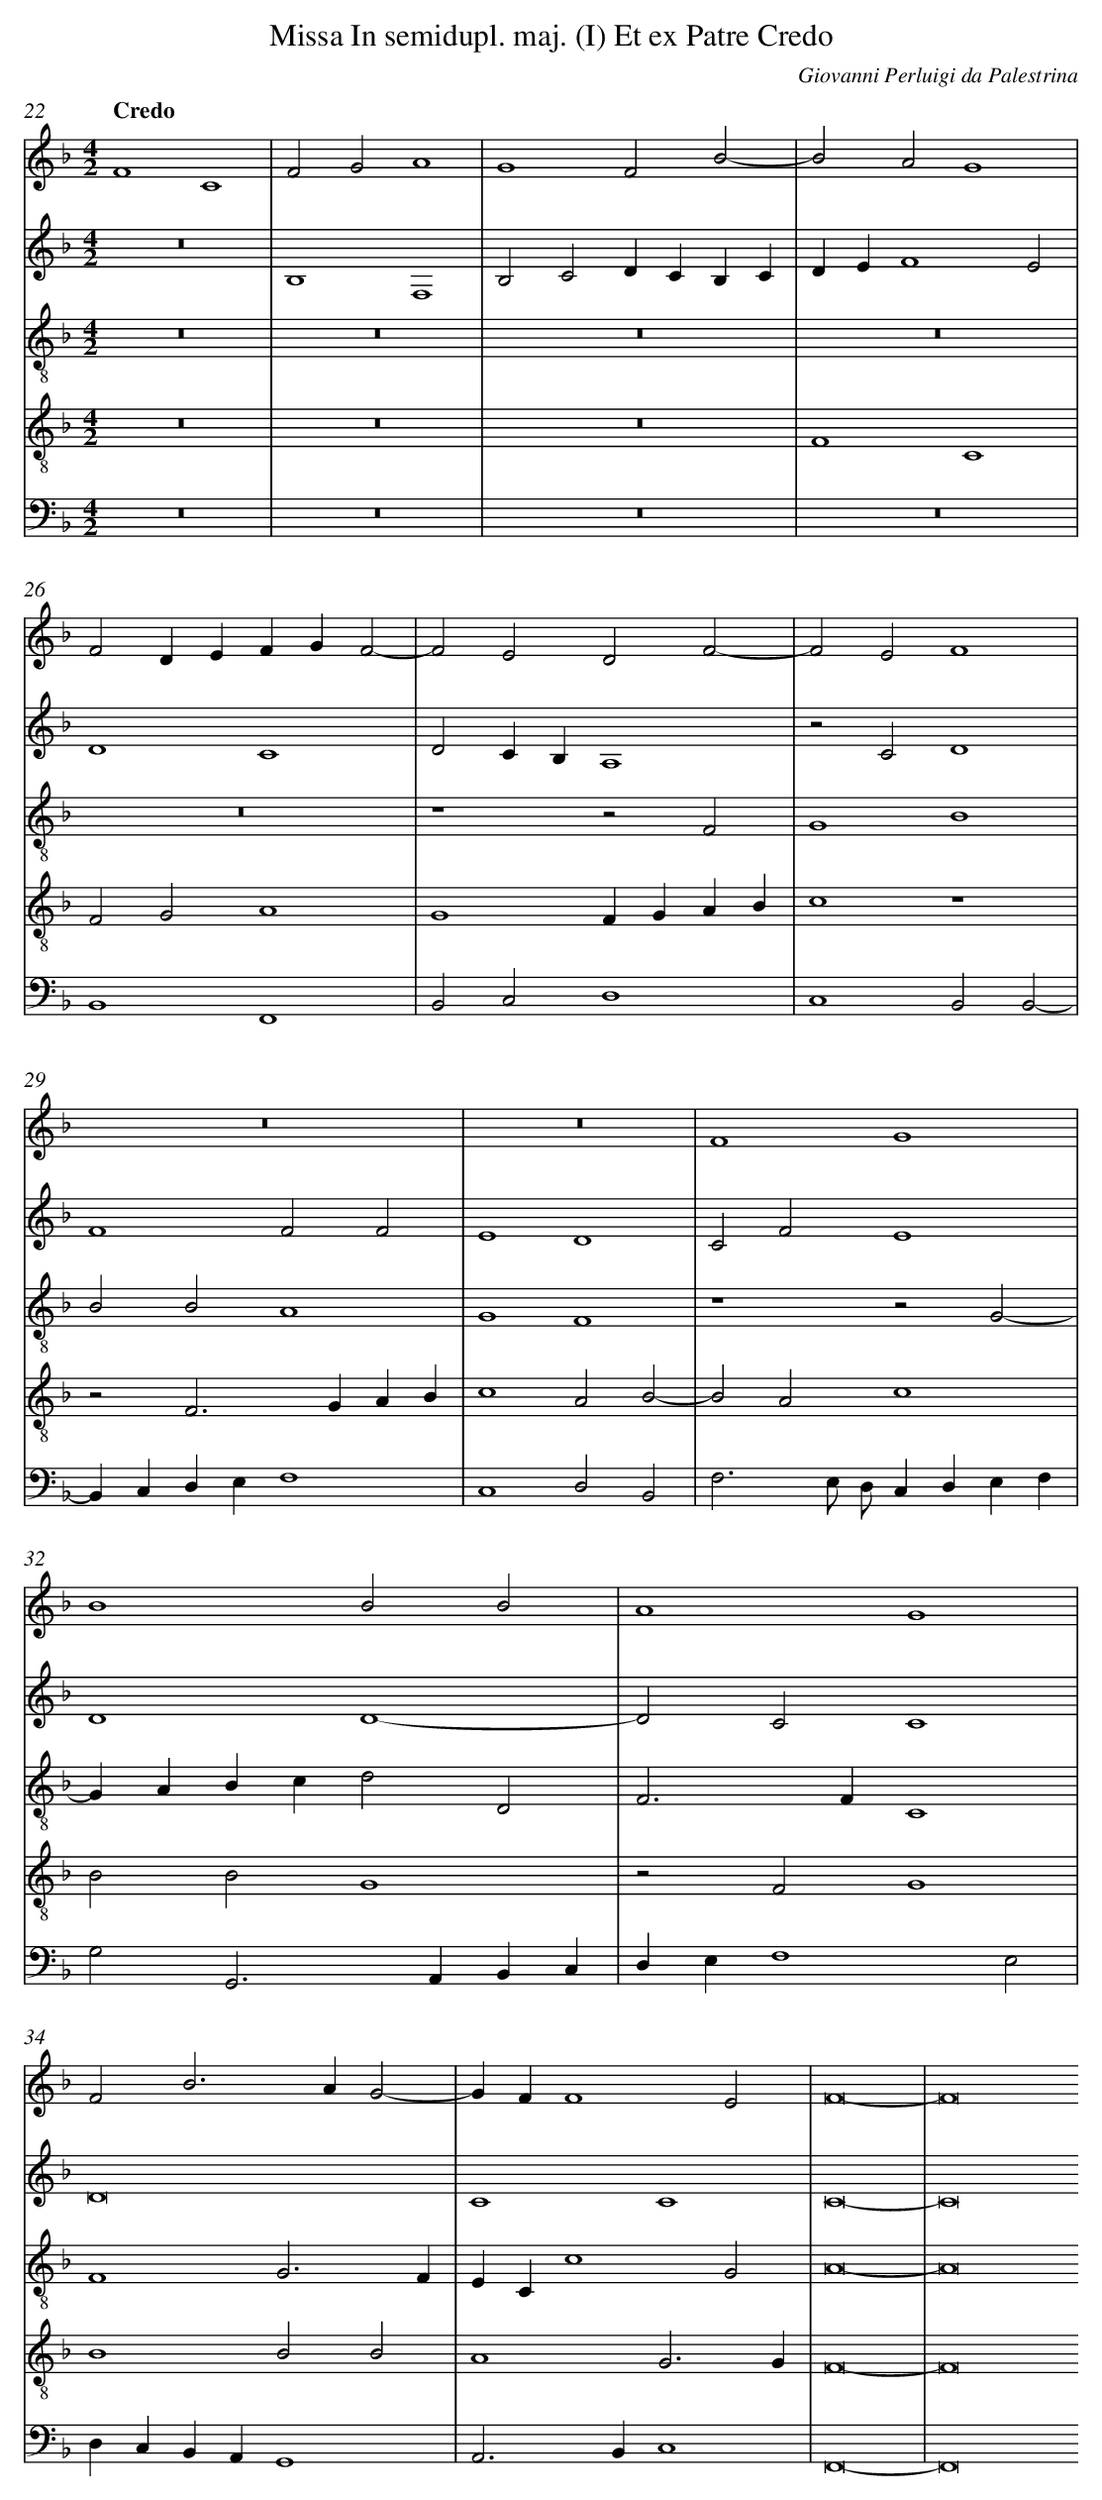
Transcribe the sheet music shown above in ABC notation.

X:1
T: Missa In semidupl. maj. (I) Et ex Patre Credo
C: Giovanni Perluigi da Palestrina
L: 1/4
M: 4/2
Q: "Credo"
V: 1 clef=treble
V: 2 clef=treble
V: 3 clef=treble-8
V: 4 clef=treble-8
V: 5 clef=bass
K: F
[V:1] F4C4 |
[V:2] z8 |
[V:3] z8 |
[V:4] z8 |
[V:5] z8 |
[V:1] F2G2A4 |
[V:2] B,4F,4 |
[V:3] z8 |
[V:4] z8 |
[V:5] z8 |
[V:1] G4F2B2- |
[V:2] B,2C2DCB,C |
[V:3] z8 |
[V:4] z8 |
[V:5] z8 |
[V:1] B2A2G4 |
[V:2] DEF4E2 |
[V:3] z8 |
[V:4] F4C4 |
[V:5] z8 |
[V:1] F2DEFGF2- |
[V:2] D4C4 |
[V:3] z8 |
[V:4] F2G2A4 |
[V:5] B,,4F,,4 |
[V:1] F2E2D2F2- |
[V:2] D2CB,A,4 |
[V:3] z4z2F2 |
[V:4] G4FGAB |
[V:5] B,,2C,2D,4 |
[V:1] F2E2F4 |
[V:2] z2C2D4 |
[V:3] G4B4 |
[V:4] c4z4 |
[V:5] C,4B,,2B,,2- |
[V:1] z8 |
[V:2] F4F2F2 |
[V:3] B2B2A4 |
[V:4] z2F2>G2AB |
[V:5] B,,C,D,E,F,4 |
[V:1] z8 |
[V:2] E4D4 |
[V:3] G4F4 |
[V:4] c4A2B2- |
[V:5] C,4D,2B,,2 |
[V:1] F4G4 |
[V:2] C2F2E4 |
[V:3] z4z2G2- |
[V:4] B2A2c4 |
[V:5] F,3E,/ D,/C,D,E,F, |
[V:1] B4B2B2 |
[V:2] D4D4- |
[V:3] GABcd2D2 |
[V:4] B2B2G4 |
[V:5] G,2G,,2>A,,2B,,C, |
[V:1] A4G4 |
[V:2] D2C2C4 |
[V:3] F2>F2C4 |
[V:4] z2F2G4 |
[V:5] D,E,F,4E,2 |
[V:1] F2B2>A2G2- |
[V:2] D8 |
[V:3] F4G3F |
[V:4] B4B2B2 |
[V:5] D,C,B,,A,,G,,4 |
[V:1] GFF4E2 |
[V:2] C4C4 |
[V:3] ECc4G2 |
[V:4] A4G3G |
[V:5] A,,2>B,,2C,4 |
[V:1] F8- |
[V:2] C8- |
[V:3] A8- |
[V:4] F8- |
[V:5] F,,8- |
[V:1] F8
[V:2] C8
[V:3] A8
[V:4] F8
[V:5] F,,8
